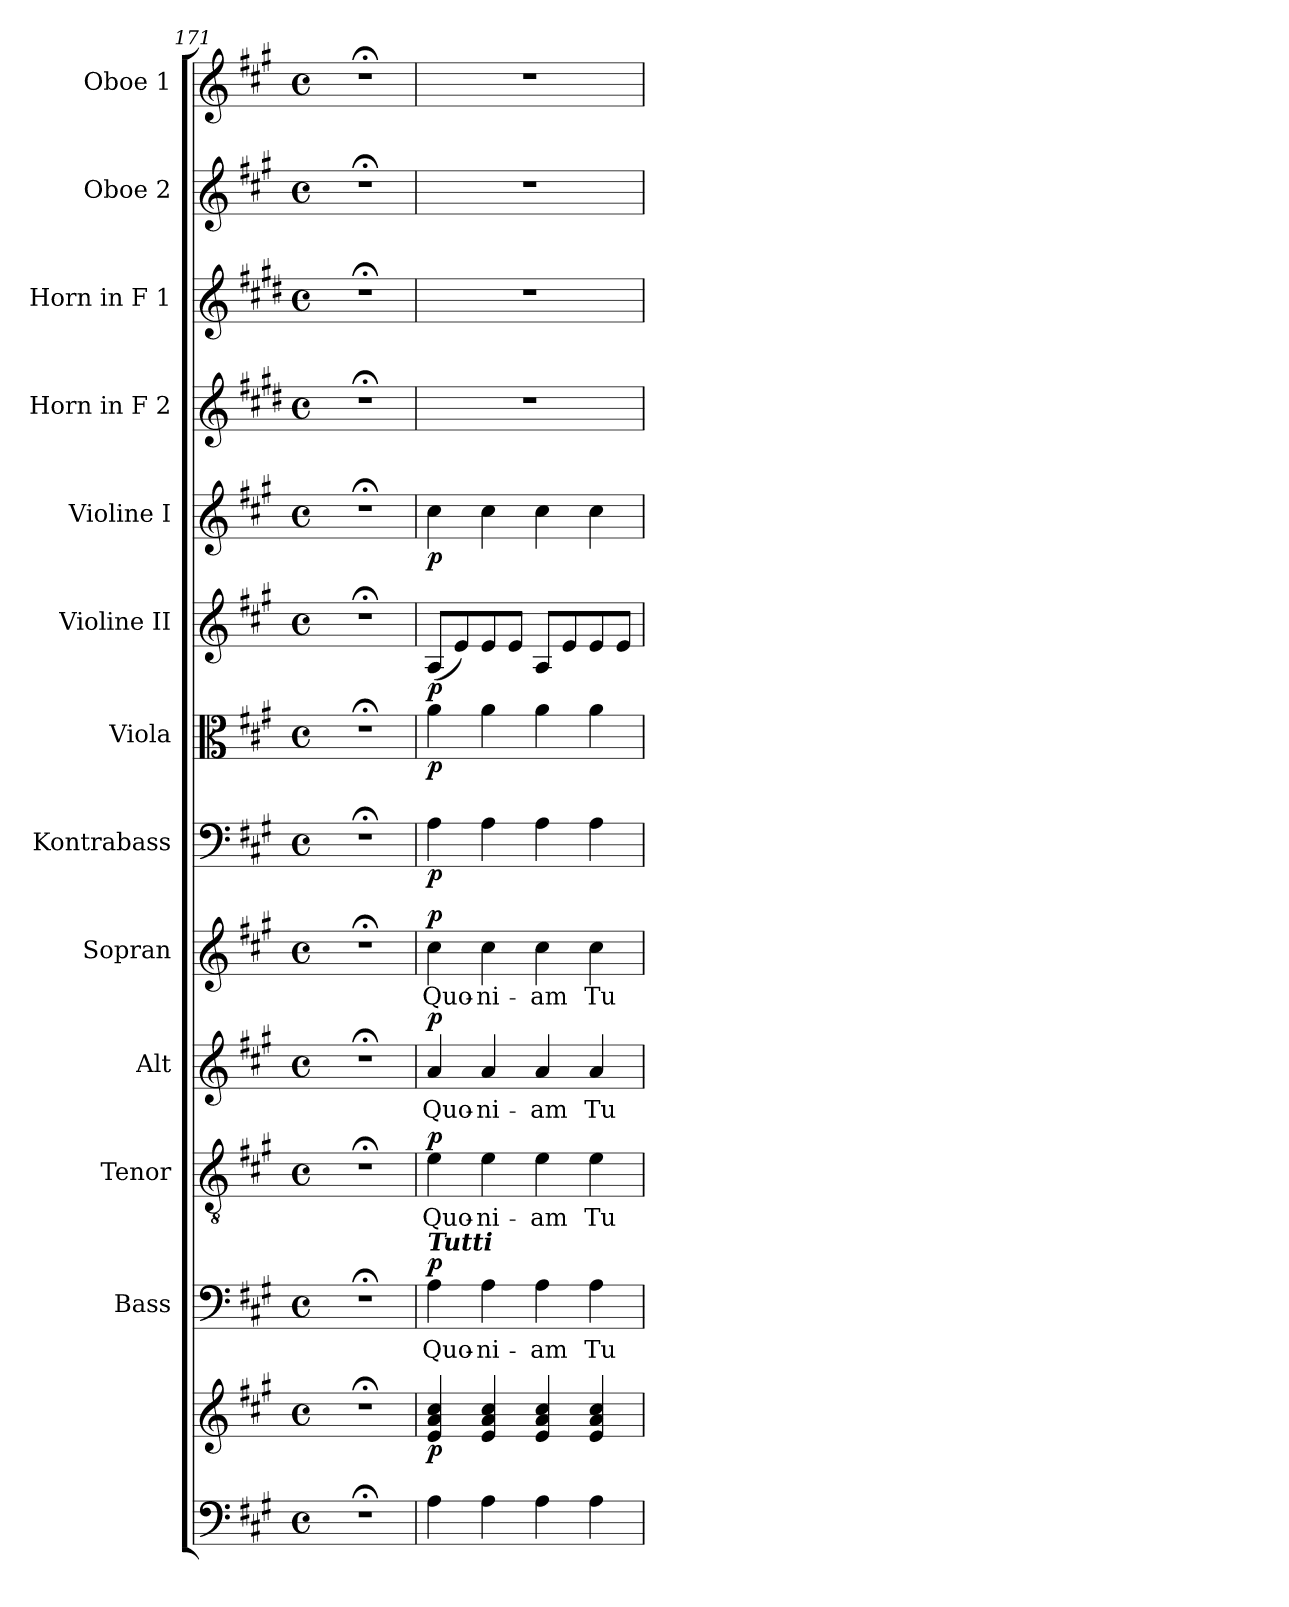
**kern	**kern	**dynam	**kern	**text	**dynam	**kern	**text	**dynam	**kern	**text	**dynam	**kern	**text	**dynam	**kern	**dynam	**kern	**dynam	**kern	**dynam	**kern	**dynam	**kern	**kern	**kern	**kern
*part13	*part13	*part13	*part12	*part12	*part12	*part11	*part11	*part11	*part10	*part10	*part10	*part9	*part9	*part9	*part8	*part8	*part7	*part7	*part6	*part6	*part5	*part5	*part4	*part3	*part2	*part1
*staff14	*staff13	*staff13/14	*staff12	*staff12	*staff12	*staff11	*staff11	*staff11	*staff10	*staff10	*staff10	*staff9	*staff9	*staff9	*staff8	*staff8	*staff7	*staff7	*staff6	*staff6	*staff5	*staff5	*staff4	*staff3	*staff2	*staff1
*	*	*	*I"Bass	*	*	*I"Tenor	*	*	*I"Alt	*	*	*I"Sopran	*	*	*I"Kontrabass	*	*I"Viola	*	*I"Violine II	*	*I"Violine I	*	*I"Horn in F 2	*I"Horn in F 1	*I"Oboe 2	*I"Oboe 1
*	*	*	*I'B.	*	*	*I'T.	*	*	*I'A.	*	*	*I'S.	*	*	*I'Kb.	*	*I'Vla.	*	*I'Vl. II	*	*I'Vl. I	*	*	*	*I'Ob.. 2	*I'Ob. 1
*clefF4	*clefG2	*	*clefF4	*	*	*clefGv2	*	*	*clefG2	*	*	*clefG2	*	*	*clefF4	*	*clefC3	*	*clefG2	*	*clefG2	*	*clefG2	*clefG2	*clefG2	*clefG2
*	*	*	*	*	*	*	*	*	*	*	*	*	*	*	*ITrd7c12	*	*	*	*	*	*	*	*ITrd4c7	*ITrd4c7	*	*
*k[f#c#g#]	*k[f#c#g#]	*	*k[f#c#g#]	*	*	*k[f#c#g#]	*	*	*k[f#c#g#]	*	*	*k[f#c#g#]	*	*	*k[f#c#g#]	*	*k[f#c#g#]	*	*k[f#c#g#]	*	*k[f#c#g#]	*	*k[f#c#g#]	*k[f#c#g#]	*k[f#c#g#]	*k[f#c#g#]
*A:	*A:	*	*A:	*	*	*A:	*	*	*A:	*	*	*A:	*	*	*A:	*	*A:	*	*A:	*	*A:	*	*A:	*A:	*A:	*A:
*M4/4	*M4/4	*	*M4/4	*	*	*M4/4	*	*	*M4/4	*	*	*M4/4	*	*	*M4/4	*	*M4/4	*	*M4/4	*	*M4/4	*	*M4/4	*M4/4	*M4/4	*M4/4
*met(c)	*met(c)	*	*met(c)	*	*	*met(c)	*	*	*met(c)	*	*	*met(c)	*	*	*met(c)	*	*met(c)	*	*met(c)	*	*met(c)	*	*met(c)	*met(c)	*met(c)	*met(c)
=171	=171	=171	=171	=171	=171	=171	=171	=171	=171	=171	=171	=171	=171	=171	=171	=171	=171	=171	=171	=171	=171	=171	=171	=171	=171	=171
1r;<	1r;<	.	1r;<	.	.	1r;<	.	.	1r;<	.	.	1r;<	.	.	1r;<	.	1r;<	.	1r;<	.	1r;<	.	1r;<	1r;<	1r;<	1r;<
=172	=172	=172	=172	=172	=172	=172	=172	=172	=172	=172	=172	=172	=172	=172	=172	=172	=172	=172	=172	=172	=172	=172	=172	=172	=172	=172
!	!	!	!LO:TX:a:Bi:t=Tutti	!	!	!	!	!	!	!	!	!	!	!	!	!	!	!	!	!	!	!	!	!	!	!
!	!	!LO:DY:b	!	!LO:LY:b	!LO:DY:a	!	!LO:LY:b	!LO:DY:a	!	!LO:LY:b	!LO:DY:a	!	!LO:LY:b	!LO:DY:a	!	!LO:DY:b	!	!LO:DY:b	!	!LO:DY:b	!	!LO:DY:b	!	!	!	!
4A\	4e/ 4a/ 4cc#/	p	4A\	Quo-	p	4e\	Quo-	p	4a/	Quo-	p	4cc#\	Quo-	p	4AA\	p	4a\	p	(<8A/L	p	4cc#\	p	1r	1r	1r	1r
.	.	.	.	.	.	.	.	.	.	.	.	.	.	.	.	.	.	.	8e/)	.	.	.	.	.	.	.
!	!	!	!	!LO:LY:b	!	!	!LO:LY:b	!	!	!LO:LY:b	!	!	!LO:LY:b	!	!	!	!	!	!	!	!	!	!	!	!	!
4A\	4e/ 4a/ 4cc#/	.	4A\	-ni-	.	4e\	-ni-	.	4a/	-ni-	.	4cc#\	-ni-	.	4AA\	.	4a\	.	8e/	.	4cc#\	.	.	.	.	.
.	.	.	.	.	.	.	.	.	.	.	.	.	.	.	.	.	.	.	8e/J	.	.	.	.	.	.	.
!	!	!	!	!LO:LY:b	!	!	!LO:LY:b	!	!	!LO:LY:b	!	!	!LO:LY:b	!	!	!	!	!	!	!	!	!	!	!	!	!
4A\	4e/ 4a/ 4cc#/	.	4A\	-am	.	4e\	-am	.	4a/	-am	.	4cc#\	-am	.	4AA\	.	4a\	.	8A/L	.	4cc#\	.	.	.	.	.
.	.	.	.	.	.	.	.	.	.	.	.	.	.	.	.	.	.	.	8e/	.	.	.	.	.	.	.
!	!	!	!	!LO:LY:b	!	!	!LO:LY:b	!	!	!LO:LY:b	!	!	!LO:LY:b	!	!	!	!	!	!	!	!	!	!	!	!	!
4A\	4e/ 4a/ 4cc#/	.	4A\	Tu	.	4e\	Tu	.	4a/	Tu	.	4cc#\	Tu	.	4AA\	.	4a\	.	8e/	.	4cc#\	.	.	.	.	.
.	.	.	.	.	.	.	.	.	.	.	.	.	.	.	.	.	.	.	8e/J	.	.	.	.	.	.	.
=	=	=	=	=	=	=	=	=	=	=	=	=	=	=	=	=	=	=	=	=	=	=	=	=	=	=
*-	*-	*-	*-	*-	*-	*-	*-	*-	*-	*-	*-	*-	*-	*-	*-	*-	*-	*-	*-	*-	*-	*-	*-	*-	*-	*-
